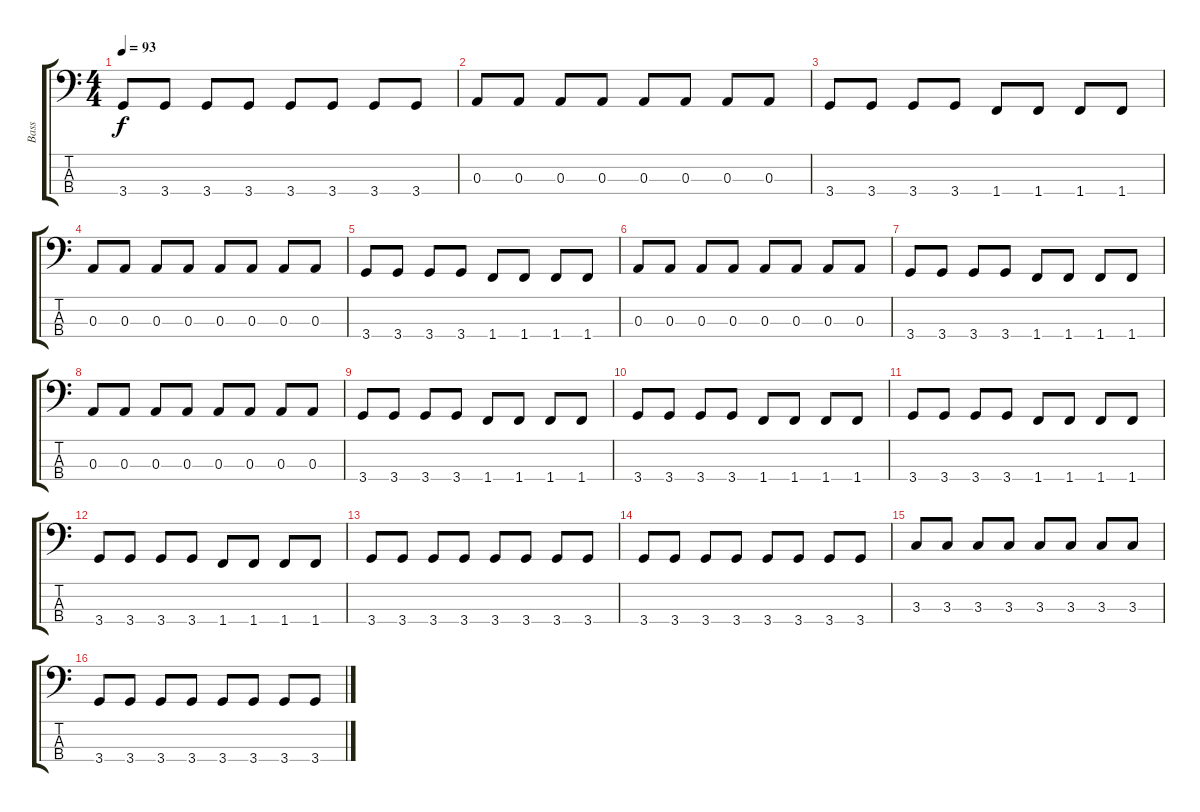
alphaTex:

\track ("Bass" "Bass") {instrument electricbasspick}
\staff {score tabs}
\tuning (G2 D2 A1 E1) {hide}
\ts (4 4)
\tempo 93
\clef f4
\ks c
3.4.8{dy f} 3.4.8 3.4.8 3.4.8 3.4.8 3.4.8 3.4.8 3.4.8 |
0.3.8 0.3.8 0.3.8 0.3.8 0.3.8 0.3.8 0.3.8 0.3.8 |
3.4.8 3.4.8 3.4.8 3.4.8 1.4.8 1.4.8 1.4.8 1.4.8 |
0.3.8 0.3.8 0.3.8 0.3.8 0.3.8 0.3.8 0.3.8 0.3.8 |
3.4.8 3.4.8 3.4.8 3.4.8 1.4.8 1.4.8 1.4.8 1.4.8 |
0.3.8 0.3.8 0.3.8 0.3.8 0.3.8 0.3.8 0.3.8 0.3.8 |
3.4.8 3.4.8 3.4.8 3.4.8 1.4.8 1.4.8 1.4.8 1.4.8 |
0.3.8 0.3.8 0.3.8 0.3.8 0.3.8 0.3.8 0.3.8 0.3.8 |
3.4.8 3.4.8 3.4.8 3.4.8 1.4.8 1.4.8 1.4.8 1.4.8 |
3.4.8 3.4.8 3.4.8 3.4.8 1.4.8 1.4.8 1.4.8 1.4.8 |
3.4.8 3.4.8 3.4.8 3.4.8 1.4.8 1.4.8 1.4.8 1.4.8 |
3.4.8 3.4.8 3.4.8 3.4.8 1.4.8 1.4.8 1.4.8 1.4.8 |
3.4.8 3.4.8 3.4.8 3.4.8 3.4.8 3.4.8 3.4.8 3.4.8 |
3.4.8 3.4.8 3.4.8 3.4.8 3.4.8 3.4.8 3.4.8 3.4.8 |
3.3.8 3.3.8 3.3.8 3.3.8 3.3.8 3.3.8 3.3.8 3.3.8 |
3.4.8 3.4.8 3.4.8 3.4.8 3.4.8 3.4.8 3.4.8 3.4.8
